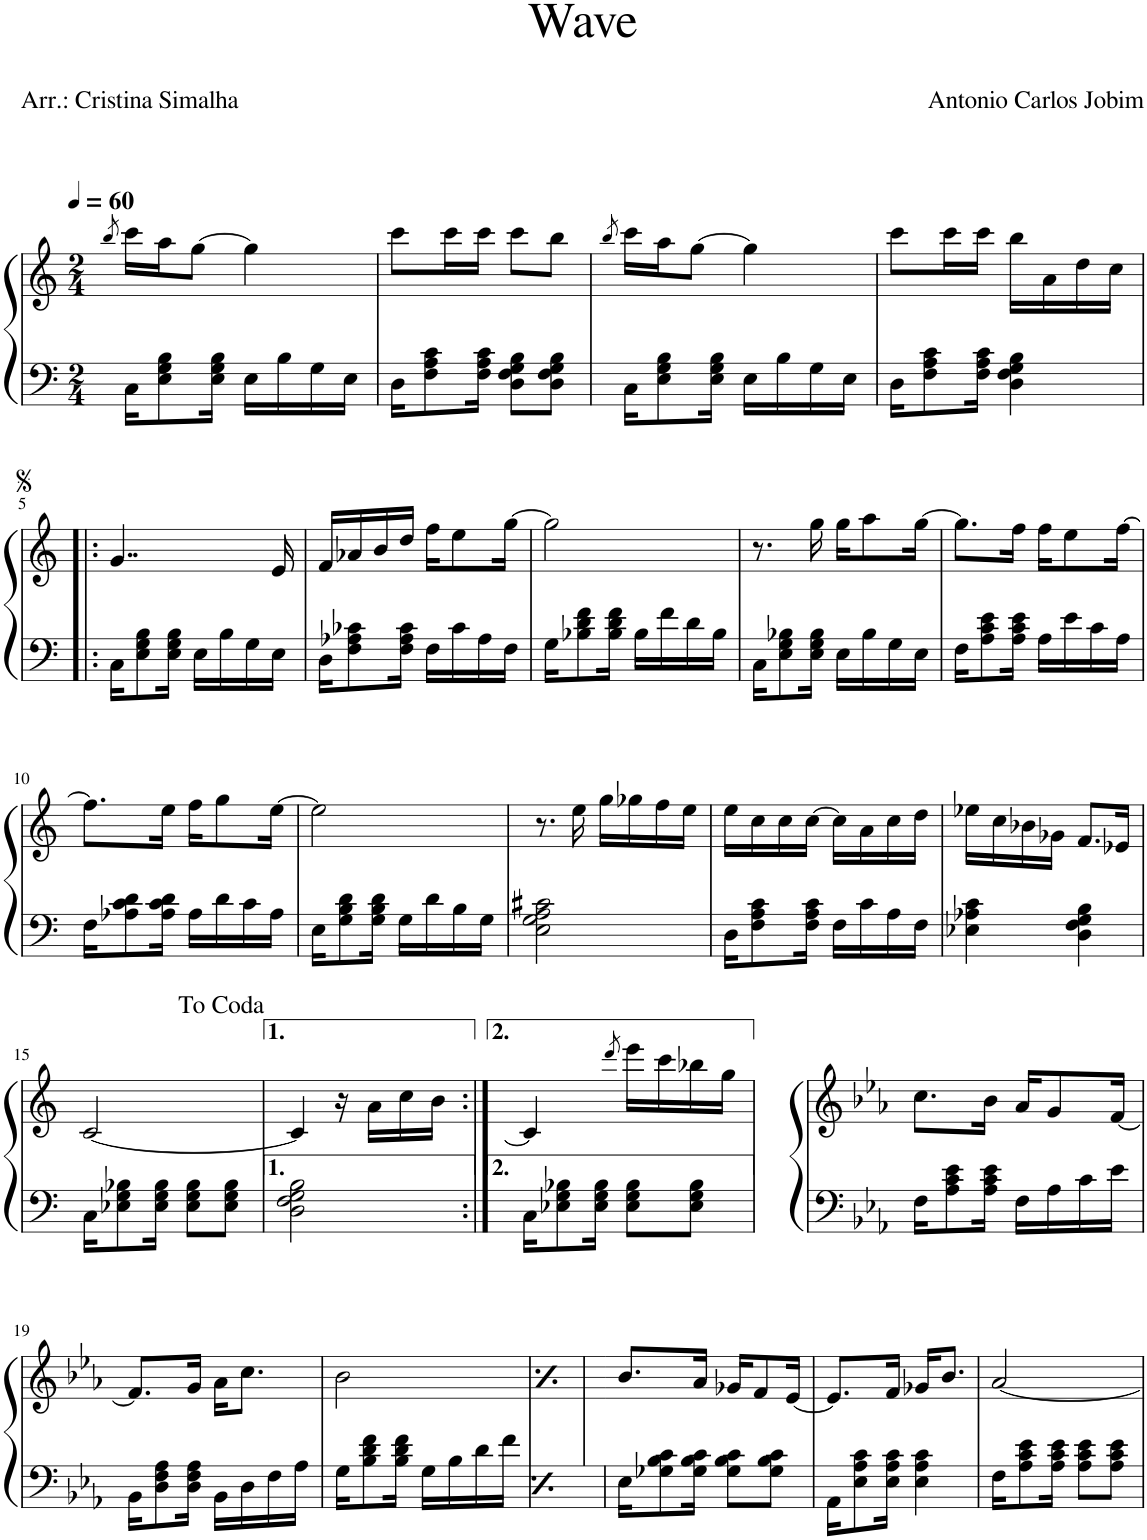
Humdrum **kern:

**kern	**kern
*part1	*part1
*staff2	*staff1
*I"Piano	*
*I'Pno	*
*clefF4	*clefG2
*k[]	*k[]
*M2/4	*M2/4
*MM60	*MM60
=1	=1
.	8qbb/
16C\KL	16ccc\LL
8E\ 8G\ 8B\	16aa\J
.	[8gg\J
16E\ 16G\ 16B\Jk	.
16E\LL	4gg\]
16B\	.
16G\	.
16E\JJ	.
=2	=2
16D\KL	8ccc\L
8F\ 8A\ 8c\	.
.	16ccc\L
16F\ 16A\ 16c\Jk	16ccc\JJ
8D\ 8F\ 8G\ 8B\L	8ccc\L
8D\ 8F\ 8G\ 8B\J	8bb\J
=3	=3
.	8qbb/
16C\KL	16ccc\LL
8E\ 8G\ 8B\	16aa\J
.	[8gg\J
16E\ 16G\ 16B\Jk	.
16E\LL	4gg\]
16B\	.
16G\	.
16E\JJ	.
=4	=4
16D\KL	8ccc\L
8F\ 8A\ 8c\	.
.	16ccc\L
16F\ 16A\ 16c\Jk	16ccc\JJ
4D\ 4F\ 4G\ 4B\	16bb\LL
.	16a\
.	16dd\
.	16cc\JJ
!!LO:LB:g=z
=5!|:	=5!|:
16C\KL	4..g/
8E\ 8G\ 8B\	.
16E\ 16G\ 16B\Jk	.
16E\LL	.
16B\	.
16G\	.
16E\JJ	16e/
=6	=6
16D\KL	16f/LL
8F\ 8A-X\ 8c-X\	16a-X/
.	16b/
16F\ 16A-\ 16c-\Jk	16dd/JJ
16F\LL	16ff\KL
16c-\	8ee\
16A-\	.
16F\JJ	[16gg\Jk
=7	=7
16G\KL	2gg\]
8B-X\ 8d\ 8f\	.
16B-\ 16d\ 16f\Jk	.
16B-\LL	.
16f\	.
16d\	.
16B-\JJ	.
=8	=8
16C\KL	8.r
8E\ 8G\ 8B-X\	.
16E\ 16G\ 16B-\Jk	16gg\
16E\LL	16gg\KL
16B-\	8aa\
16G\	.
16E\JJ	[16gg\Jk
=9	=9
16F\KL	8.gg\L]
8A\ 8c\ 8e\	.
16A\ 16c\ 16e\Jk	16ff\Jk
16A\LL	16ff\KL
16e\	8ee\
16c\	.
16A\JJ	[16ff\Jk
!!LO:LB:g=z
=10	=10
16F\KL	8.ff\L]
8A-X\ 8c\ 8d\	.
16A-\ 16c\ 16d\Jk	16ee\Jk
16A-\LL	16ff\KL
16d\	8gg\
16c\	.
16A-\JJ	[16ee\Jk
=11	=11
16E\KL	2ee\]
8G\ 8B\ 8d\	.
16G\ 16B\ 16d\Jk	.
16G\LL	.
16d\	.
16B\	.
16G\JJ	.
=12	=12
2E\ 2G\ 2A\ 2c#X\	8.r
.	16ee\
.	16gg\LL
.	16gg-X\
.	16ff\
.	16ee\JJ
=13	=13
16D\KL	16ee\LL
8F\ 8A\ 8c\	16cc\
.	16cc\
16F\ 16A\ 16c\Jk	[16cc\JJ
16F\LL	16cc\LL]
16c\	16a\
16A\	16cc\
16F\JJ	16dd\JJ
=14	=14
4E-X\ 4A-X\ 4c\	16ee-X\LL
.	16cc\
.	16b-X\
.	16g-X\JJ
4D\ 4F\ 4G\ 4B\	8.f/L
.	16e-X/Jk
!!LO:LB:g=z
=15	=15
16C\KL	[2c/
8E-X\ 8G\ 8B-X\	.
16E-\ 16G\ 16B-\Jk	.
8E-\ 8G\ 8B-\L	.
8E-\ 8G\ 8B-\J	.
=16	=16
2D\ 2F\ 2G\ 2B\	4c/]
.	16r
.	16a\LL
.	16cc\
.	16b\JJ
=17:|!	=17:|!
.	[qc
16C\KL	4c/]
8E-X\ 8G\ 8B-X\	.
16E-\ 16G\ 16B-\Jk	.
.	8qddd/
8E-\ 8G\ 8B-\L	16eee\LL
.	16ccc\
8E-\ 8G\ 8B-\J	16bb-X\
.	16gg\JJ
=18	=18
*k[b-e-a-]	*k[b-e-a-]
16F\KL	8.cc\L
8A-\ 8c\ 8e-\	.
16A-\ 16c\ 16e-\Jk	16b-\Jk
16F\LL	16a-/KL
16A-\	8g/
16c\	.
16e-\JJ	[16f/Jk
!!LO:LB:g=z
=19	=19
16BB-\KL	8.f/L]
8D\ 8F\ 8A-\	.
16D\ 16F\ 16A-\Jk	16g/Jk
16BB-\LL	16a-\KL
16D\	8.cc\J
16F\	.
16A-\JJ	.
=20	=20
16G\KL	2b-\
8B-\ 8d\ 8f\	.
16B-\ 16d\ 16f\Jk	.
16G\LL	.
16B-\	.
16d\	.
16f\JJ	.
=21	=21
16G\KL	2b-\
8B-\ 8d\ 8f\	.
16B-\ 16d\ 16f\Jk	.
16G\LL	.
16B-\	.
16d\	.
16f\JJ	.
=22	=22
16E-\KL	8.b-/L
8G-X\ 8B-\ 8c\	.
16G-\ 16B-\ 16c\Jk	16a-/Jk
8G-\ 8B-\ 8c\L	16g-X/KL
.	8f/
8G-\ 8B-\ 8c\J	.
.	[16e-/Jk
=23	=23
16AA-\KL	8.e-/L]
8E-\ 8A-\ 8c\	.
16E-\ 16A-\ 16c\Jk	16f/Jk
4E-\ 4A-\ 4c\	16g-X/KL
.	8.b-/J
=24	=24
16F\KL	[2a-/
8A-\ 8c\ 8e-\	.
16A-\ 16c\ 16e-\Jk	.
8A-\ 8c\ 8e-\L	.
8A-\ 8c\ 8e-\J	.
=	=
*-	*-
